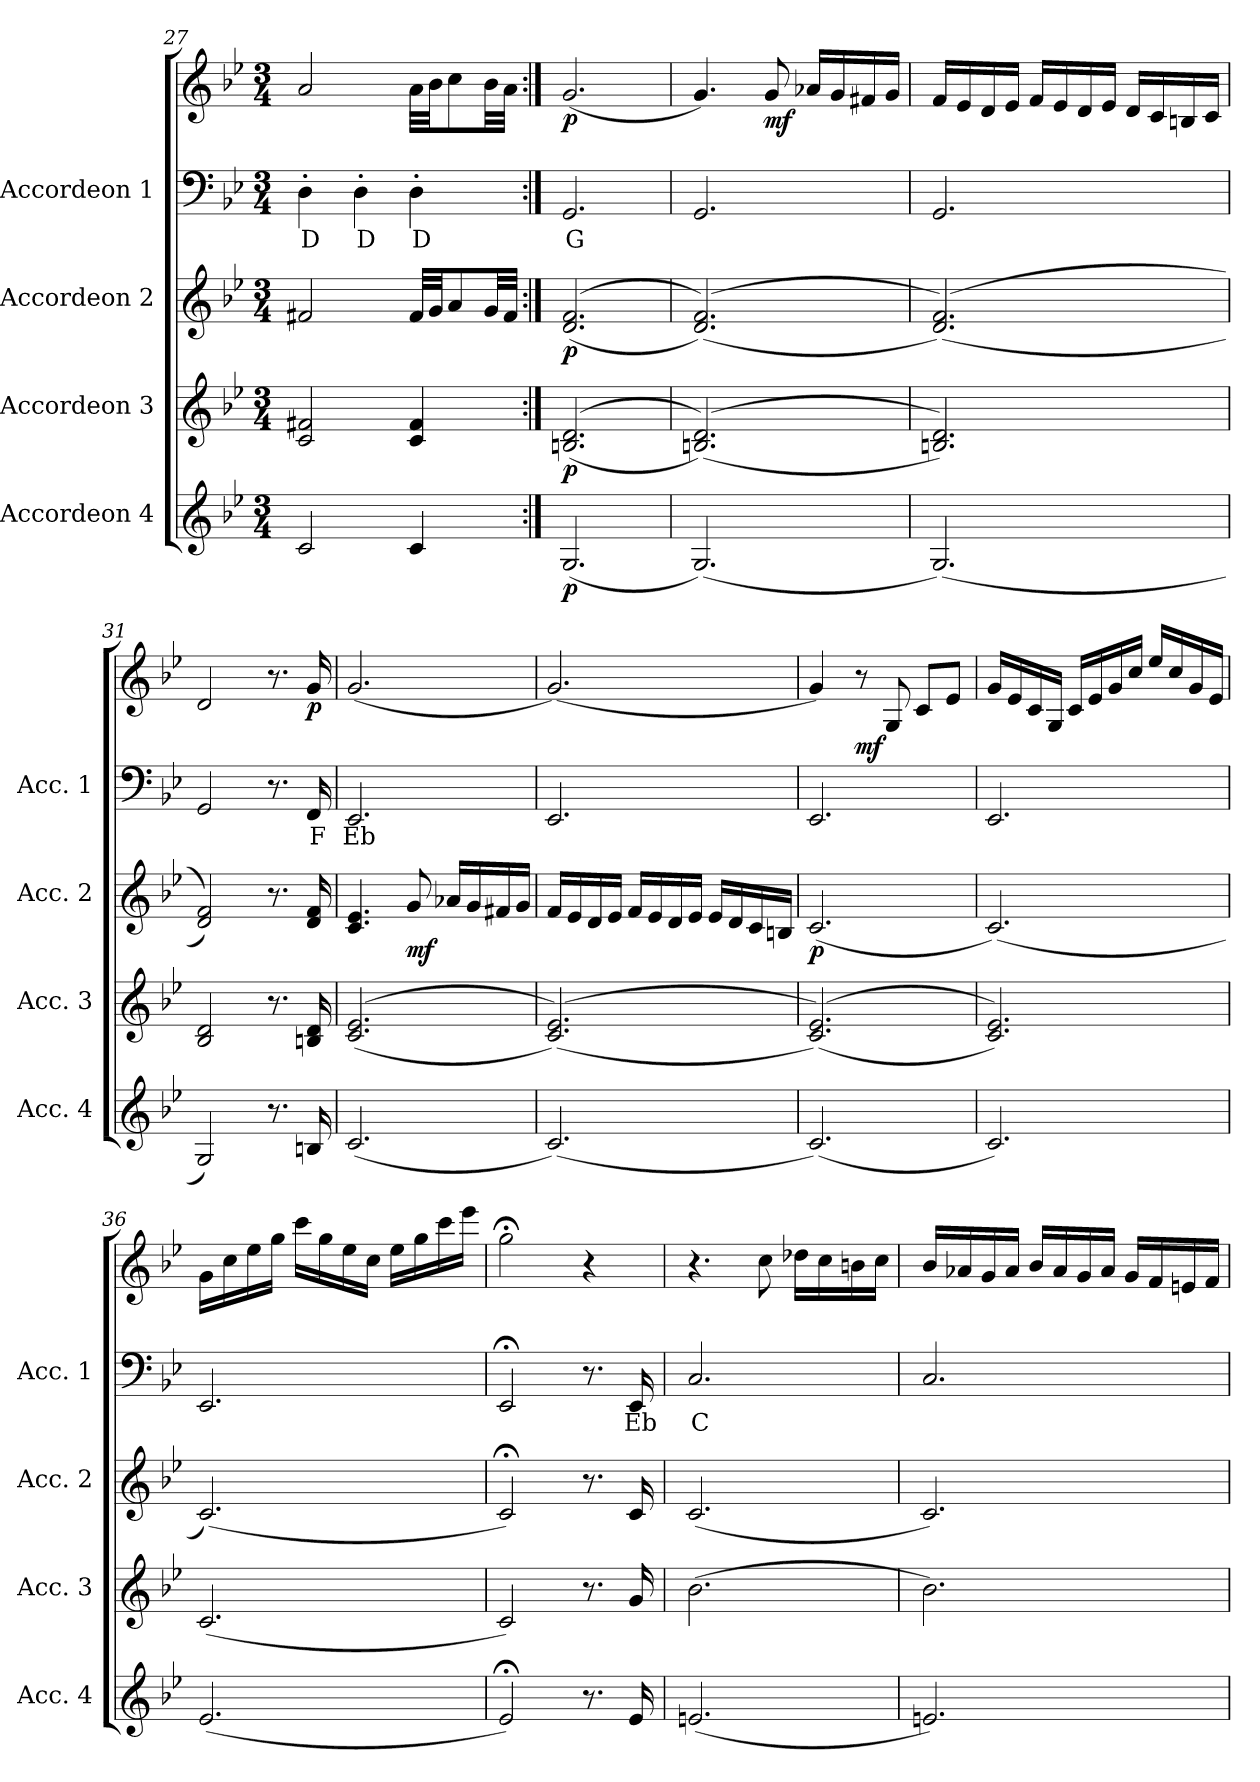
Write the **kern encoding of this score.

**kern	**dynam	**kern	**dynam	**kern	**dynam	**kern	**text	**kern	**dynam
*part4	*part4	*part3	*part3	*part2	*part2	*part1	*part1	*part1	*part1
*staff5	*staff5	*staff4	*staff4	*staff3	*staff3	*staff2	*staff2	*staff1	*staff1/2
*I"Accordeon 4	*	*I"Accordeon 3	*	*I"Accordeon 2	*	*I"Accordeon 1	*	*	*
*I'Acc. 4	*	*I'Acc. 3	*	*I'Acc. 2	*	*I'Acc. 1	*	*	*
!!LO:LB:g=z
*clefG2	*	*clefG2	*	*clefG2	*	*clefF4	*	*clefG2	*
*k[b-e-]	*	*k[b-e-]	*	*k[b-e-]	*	*k[b-e-]	*	*k[b-e-]	*
*M3/4	*	*M3/4	*	*M3/4	*	*M3/4	*	*M3/4	*
=27	=27	=27	=27	=27	=27	=27	=27	=27	=27
2c/	.	2c/ 2f#X/	.	2f#X/	.	4D'\	D	2a/	.
.	.	.	.	.	.	4D'\	D	.	.
4c/	.	4c/ 4f#/	.	32f#/LLL	.	4D'\	D	32a\LLL	.
.	.	.	.	32g/JJ	.	.	.	32b-\JJ	.
.	.	.	.	8a/	.	.	.	8cc\	.
.	.	.	.	32g/LL	.	.	.	32b-\LL	.
.	.	.	.	32f#/JJJ	.	.	.	32a\JJJ	.
=28:|!	=28:|!	=28:|!	=28:|!	=28:|!	=28:|!	=28:|!	=28:|!	=28:|!	=28:|!
!	!LO:DY:b	!	!LO:DY:b	!	!LO:DY:b	!	!	!	!LO:DY:b
(2.G/	p	((2.Bn/ 2.d/	p	((2.d/ 2.f/	p	2.GG/	G	(2.g/	p
=29	=29	=29	=29	=29	=29	=29	=29	=29	=29
(2.G/)	.	((2.Bn/ 2.d/))	.	((2.d/ 2.f/))	.	2.GG/	.	4.g/)	.
!	!	!	!	!	!	!	!	!	!LO:DY:b
.	.	.	.	.	.	.	.	8g/	mf
.	.	.	.	.	.	.	.	16a-X/LL	.
.	.	.	.	.	.	.	.	16g/	.
.	.	.	.	.	.	.	.	16f#X/	.
.	.	.	.	.	.	.	.	16g/JJ	.
=30	=30	=30	=30	=30	=30	=30	=30	=30	=30
(2.G/)	.	2.Bn/ 2.d/))	.	((2.d/ 2.f/))	.	2.GG/	.	16f/LL	.
.	.	.	.	.	.	.	.	16e-/	.
.	.	.	.	.	.	.	.	16d/	.
.	.	.	.	.	.	.	.	16e-/JJ	.
.	.	.	.	.	.	.	.	16f/LL	.
.	.	.	.	.	.	.	.	16e-/	.
.	.	.	.	.	.	.	.	16d/	.
.	.	.	.	.	.	.	.	16e-/JJ	.
.	.	.	.	.	.	.	.	16d/LL	.
.	.	.	.	.	.	.	.	16c/	.
.	.	.	.	.	.	.	.	16Bn/	.
.	.	.	.	.	.	.	.	16c/JJ	.
=31	=31	=31	=31	=31	=31	=31	=31	=31	=31
2G/)	.	2B-/ 2d/	.	2d/ 2f/))	.	2GG/	.	2d/	.
8.r	.	8.r	.	8.r	.	8.r	.	8.r	.
!	!	!	!	!	!	!	!	!	!LO:DY:b
16Bn/	.	16Bn/ 16d/	.	16d/ 16f/	.	16FF/	F	16g/	p
!!LO:PB:g=z
=32	=32	=32	=32	=32	=32	=32	=32	=32	=32
(2.c/	.	((2.c/ 2.e-/	.	4.c/ 4.e-/	.	2.EE-/	Eb	(2.g/	.
!	!	!	!	!	!LO:DY:b	!	!	!	!
.	.	.	.	8g/	mf	.	.	.	.
.	.	.	.	16a-X/LL	.	.	.	.	.
.	.	.	.	16g/	.	.	.	.	.
.	.	.	.	16f#X/	.	.	.	.	.
.	.	.	.	16g/JJ	.	.	.	.	.
=33	=33	=33	=33	=33	=33	=33	=33	=33	=33
(2.c/)	.	((2.c/ 2.e-/))	.	16f/LL	.	2.EE-/	.	(2.g/)	.
.	.	.	.	16e-/	.	.	.	.	.
.	.	.	.	16d/	.	.	.	.	.
.	.	.	.	16e-/JJ	.	.	.	.	.
.	.	.	.	16f/LL	.	.	.	.	.
.	.	.	.	16e-/	.	.	.	.	.
.	.	.	.	16d/	.	.	.	.	.
.	.	.	.	16e-/JJ	.	.	.	.	.
.	.	.	.	16e-/LL	.	.	.	.	.
.	.	.	.	16d/	.	.	.	.	.
.	.	.	.	16c/	.	.	.	.	.
.	.	.	.	16Bn/JJ	.	.	.	.	.
=34	=34	=34	=34	=34	=34	=34	=34	=34	=34
!	!	!	!	!	!LO:DY:b	!	!	!	!
(2.c/)	.	((2.c/ 2.e-/))	.	(2.c/	p	2.EE-/	.	4g/)	.
!	!	!	!	!	!	!	!	!	!LO:DY:b
.	.	.	.	.	.	.	.	8r	mf
.	.	.	.	.	.	.	.	8G/	.
.	.	.	.	.	.	.	.	8c/L	.
.	.	.	.	.	.	.	.	8e-/J	.
=35	=35	=35	=35	=35	=35	=35	=35	=35	=35
2.c/)	.	2.c/ 2.e-/))	.	(2.c/)	.	2.EE-/	.	16g/LL	.
.	.	.	.	.	.	.	.	16e-/	.
.	.	.	.	.	.	.	.	16c/	.
.	.	.	.	.	.	.	.	16G/JJ	.
.	.	.	.	.	.	.	.	16c/LL	.
.	.	.	.	.	.	.	.	16e-/	.
.	.	.	.	.	.	.	.	16g/	.
.	.	.	.	.	.	.	.	16cc/JJ	.
.	.	.	.	.	.	.	.	16ee-/LL	.
.	.	.	.	.	.	.	.	16cc/	.
.	.	.	.	.	.	.	.	16g/	.
.	.	.	.	.	.	.	.	16e-/JJ	.
!!LO:LB:g=z
=36	=36	=36	=36	=36	=36	=36	=36	=36	=36
(2.e-/	.	(2.c/	.	(2.c/)	.	2.EE-/	.	16g\LL	.
.	.	.	.	.	.	.	.	16cc\	.
.	.	.	.	.	.	.	.	16ee-\	.
.	.	.	.	.	.	.	.	16gg\JJ	.
.	.	.	.	.	.	.	.	16ccc\LL	.
.	.	.	.	.	.	.	.	16gg\	.
.	.	.	.	.	.	.	.	16ee-\	.
.	.	.	.	.	.	.	.	16cc\JJ	.
.	.	.	.	.	.	.	.	16ee-\LL	.
.	.	.	.	.	.	.	.	16gg\	.
.	.	.	.	.	.	.	.	16ccc\	.
.	.	.	.	.	.	.	.	16eee-\JJ	.
=37	=37	=37	=37	=37	=37	=37	=37	=37	=37
2e-;</)	.	2c/)	.	2c;</)	.	2EE-;</	.	2gg;<\	.
8.r	.	8.r	.	8.r	.	8.r	.	4r	.
16e-/	.	16g/	.	16c/	.	16EE-/	Eb	.	.
=38	=38	=38	=38	=38	=38	=38	=38	=38	=38
(2.en/	.	(2.b-\	.	(2.c/	.	2.C/	C	4.r	.
.	.	.	.	.	.	.	.	8cc\	.
.	.	.	.	.	.	.	.	16dd-X\LL	.
.	.	.	.	.	.	.	.	16cc\	.
.	.	.	.	.	.	.	.	16bn\	.
.	.	.	.	.	.	.	.	16cc\JJ	.
=39	=39	=39	=39	=39	=39	=39	=39	=39	=39
2.en/)	.	2.b-\)	.	2.c/)	.	2.C/	.	16b-/LL	.
.	.	.	.	.	.	.	.	16a-X/	.
.	.	.	.	.	.	.	.	16g/	.
.	.	.	.	.	.	.	.	16a-/JJ	.
.	.	.	.	.	.	.	.	16b-/LL	.
.	.	.	.	.	.	.	.	16a-/	.
.	.	.	.	.	.	.	.	16g/	.
.	.	.	.	.	.	.	.	16a-/JJ	.
.	.	.	.	.	.	.	.	16g/LL	.
.	.	.	.	.	.	.	.	16f/	.
.	.	.	.	.	.	.	.	16en/	.
.	.	.	.	.	.	.	.	16f/JJ	.
=	=	=	=	=	=	=	=	=	=
*-	*-	*-	*-	*-	*-	*-	*-	*-	*-
